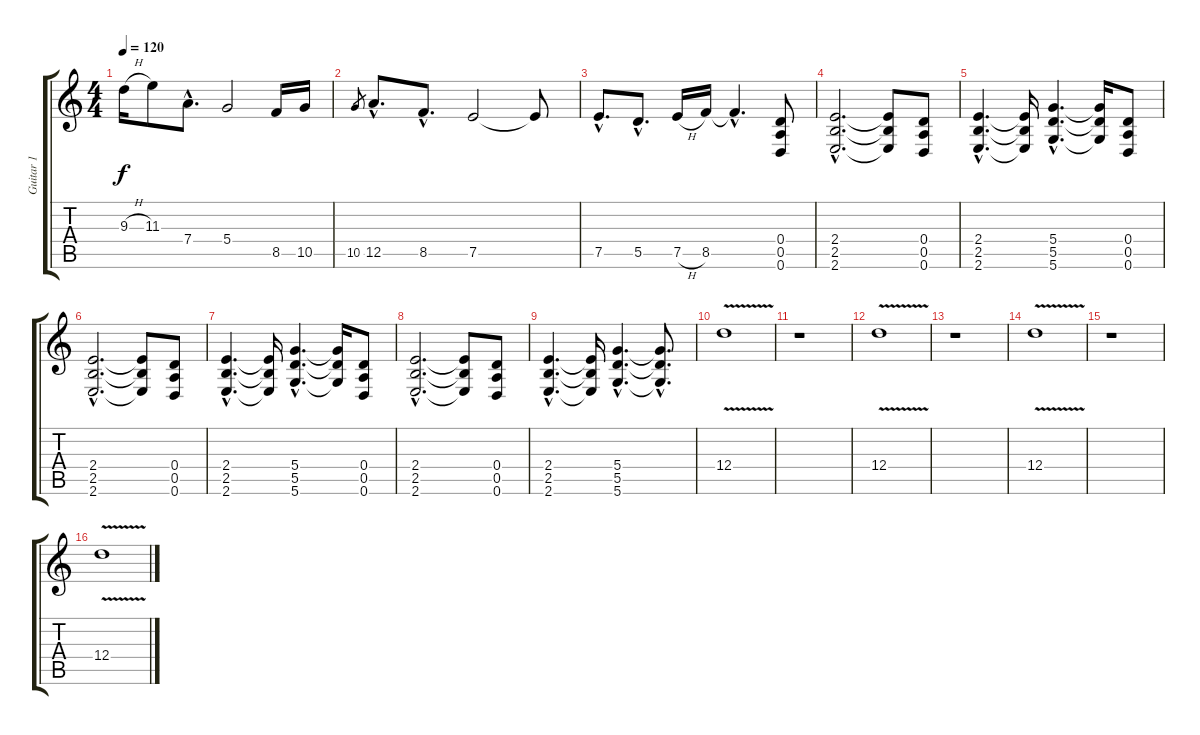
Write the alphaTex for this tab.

\track ("Guitar 1" "Guitar 1") {instrument distortionguitar}
\staff {score tabs}
\tuning (E4 A3 F3 D3 A2 D2) {hide}
\ts (4 4)
\tempo 120
\clef g2
\ks c
9.3{h}.16{dy f} 11.3.8 7.4{hac}.8{d} 5.4.2 8.5.16 10.5.16 |
10.5.8{gr} 12.5{hac}.8{d} 8.5{hac}.8{d} 7.5.2 7.5{t}.8 |
7.5{hac}.8{d} 5.5{hac}.8{d} 7.5{h}.16 8.5.16 8.5{hac t}.4{d} (0.4 0.5 0.6).8 |
(2.4{hac} 2.5{hac} 2.6{hac}).2{d} (2.4{t} 2.5{t} 2.6{t}).8 (0.4 0.5 0.6).8 |
(2.4{hac} 2.5{hac} 2.6{hac}).4{d} (2.4{t} 2.5{t} 2.6{t}).16 (5.4{hac} 5.5{hac} 5.6{hac}).4{d} (5.4{t} 5.5{t} 5.6{t}).16 (0.4 0.5 0.6).8 |
(2.4{hac} 2.5{hac} 2.6{hac}).2{d} (2.4{t} 2.5{t} 2.6{t}).8 (0.4 0.5 0.6).8 |
(2.4{hac} 2.5{hac} 2.6{hac}).4{d} (2.4{t} 2.5{t} 2.6{t}).16 (5.4{hac} 5.5{hac} 5.6{hac}).4{d} (5.4{t} 5.5{t} 5.6{t}).16 (0.4 0.5 0.6).8 |
(2.4{hac} 2.5{hac} 2.6{hac}).2{d} (2.4{t} 2.5{t} 2.6{t}).8 (0.4 0.5 0.6).8 |
(2.4{hac} 2.5{hac} 2.6{hac}).4{d} (2.4{t} 2.5{t} 2.6{t}).16 (5.4{hac} 5.5{hac} 5.6{hac}).4{d} (5.4{hac t} 5.5{hac t} 5.6{hac t}).8{d} |
12.4{v}.1{balance 4} |
r.1 |
12.4{v}.1{balance 6} |
r.1 |
12.4{v}.1{balance 10} |
r.1 |
12.4{v}.1{balance 8}
